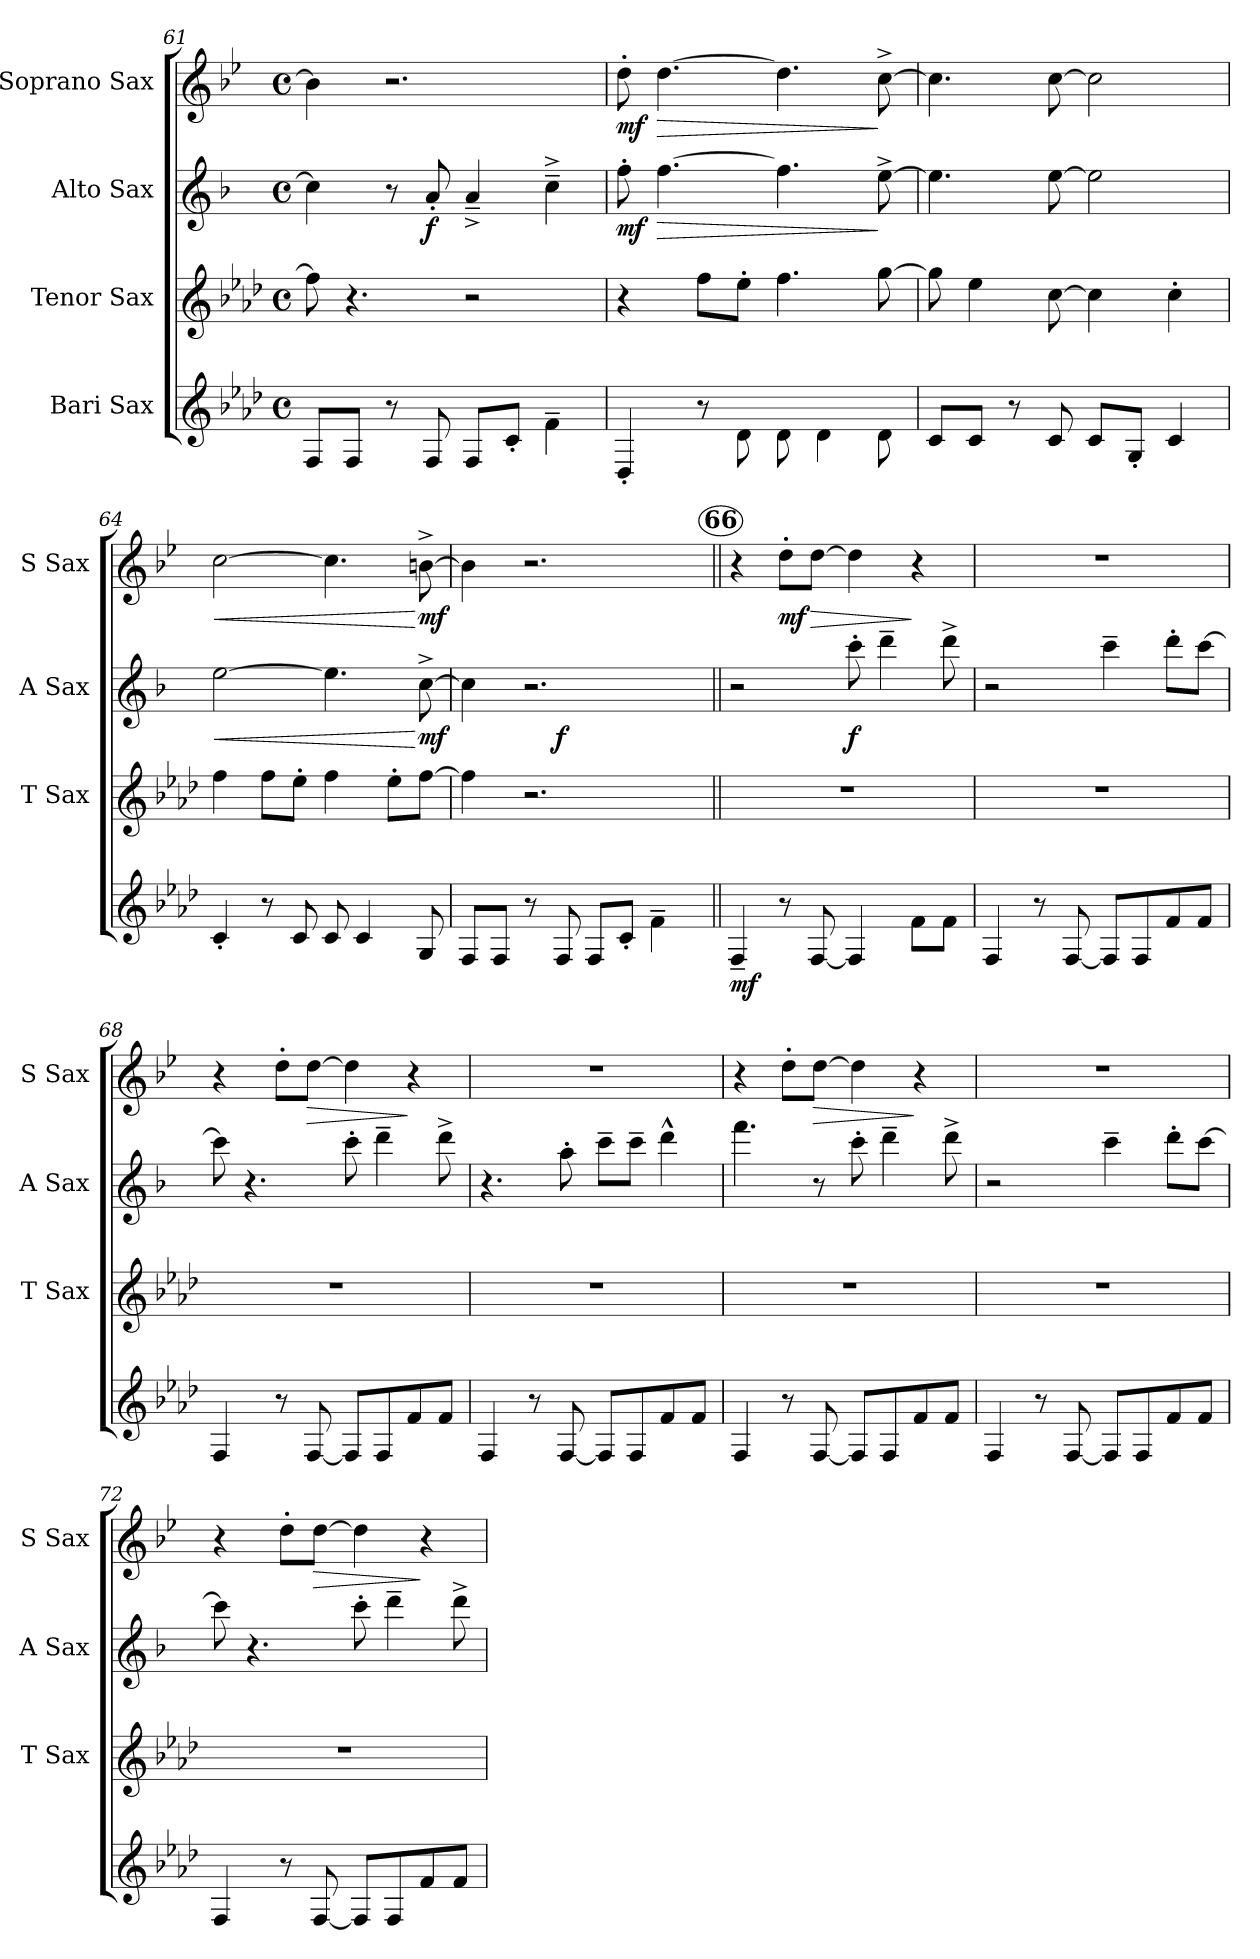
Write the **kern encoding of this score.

**kern	**dynam	**kern	**kern	**dynam	**kern	**dynam
*part4	*part4	*part3	*part2	*part2	*part1	*part1
*staff4	*staff4	*staff3	*staff2	*staff2	*staff1	*staff1
*I"Bari Sax	*	*I"Tenor Sax	*I"Alto Sax	*	*I"Soprano Sax	*
*	*	*I'T Sax	*I'A Sax	*	*I'S Sax	*
*clefG2	*	*clefG2	*clefG2	*	*clefG2	*
*ITrd12c21	*	*ITrd8c14	*ITrd5c9	*	*ITrd1c2	*
*k[b-e-a-d-]	*	*k[b-e-a-d-]	*k[b-e-a-d-]	*	*k[b-e-a-d-]	*
*A-:	*	*A-:	*A-:	*	*A-:	*
*M4/4	*	*M4/4	*M4/4	*	*M4/4	*
*met(c)	*	*met(c)	*met(c)	*	*met(c)	*
=61	=61	=61	=61	=61	=61	=61
8FF/L	.	8f\]	4e-\]	.	4a\]	.
8FF/J	.	4.r	.	.	.	.
8r	.	.	8r	.	2.r	.
!	!	!	!	!LO:DY:b	!	!
8FF/	.	.	8c'</	f	.	.
8FF/L	.	2r	4c^<~</	.	.	.
8C'</J	.	.	.	.	.	.
4F~>\	.	.	4e-^>~>\	.	.	.
=62	=62	=62	=62	=62	=62	=62
!	!	!	!	!LO:DY:b	!	!LO:DY:b
4DD-'</	.	4r	8a-'>\	mf	8cc'>\	mf
!	!	!	!	!LO:HP:b	!	!LO:HP:b
.	.	.	[4.a-\	>	[4.cc\	>
8r	.	8f\L	.	.	.	.
8D-\	.	8e-'>\J	.	.	.	.
8D-\	.	4.f\	4.a-\]	.	4.cc\]	.
4D-\	.	.	.	.	.	.
8D-\	.	[8g\	[8g^>\	]	[8b-^>\	]
=63	=63	=63	=63	=63	=63	=63
8C/L	.	8g\]	4.g\]	.	4.b-\]	.
8C/J	.	4e-\	.	.	.	.
8r	.	.	.	.	.	.
8C/	.	[8c\	[8g\	.	[8b-\	.
8C/L	.	4c\]	2g\]	.	2b-\]	.
8GG'</J	.	.	.	.	.	.
4C/	.	4c'>\	.	.	.	.
=64	=64	=64	=64	=64	=64	=64
!	!	!	!	!LO:HP:b	!	!LO:HP:b
4C'</	.	4f\	(<[2g\	<	(<[2b-\	<
8r	.	8f\L	.	.	.	.
8C/	.	8e-'>\J	.	.	.	.
8C/	.	4f\	4.g\]	.	4.b-\]	.
4C/	.	.	.	.	.	.
.	.	8e-'>\L	.	.	.	.
!	!	!	!	!LO:DY:n=1:b	!	!LO:DY:n=1:b
8GG/	.	[8f\J	[8e-^>\	[ mf	[8an^>\	[ mf
=65	=65	=65	=65	=65	=65	=65
*	*	*	*^	*	*	*
8FF/L	.	4f\]	4e-\]	4.ryy	.	4a\]	.
8FF/J	.	.	.	.	.	.	.
8r	.	2.r	2.r	.	.	2.r	.
!	!	!	!	!	!LO:DY:b	!	!
8FF/	.	.	.	2ryy	f	.	.
8FF/L	.	.	.	.	.	.	.
8C'</J	.	.	.	.	.	.	.
4F~>\	.	.	.	.	.	.	.
.	.	.	.	8ryy	.	.	.
!!LO:PB:g=z
!!LO:REH:place=s1:a:B:enc=circle:fs=11.9:t=66
=66||	=66||	=66||	=66||	=66||	=66||	=66||	=66||
!	!LO:DY:b	!	!	!	!	!	!
*	*	*	*v	*v	*	*	*
4FF~</	mf	1r	2r	.	4r	.
!	!	!	!	!	!	!LO:DY:b
8r	.	.	.	.	8cc'>\L	mf
!	!	!	!	!	!	!LO:HP:b
[8FF/	.	.	.	.	[8cc\J	>
!	!	!	!	!LO:DY:b	!	!
4FF/]	.	.	8ee-'>\	f	4cc\]	.
.	.	.	4ff~>\	.	.	.
8F\L	.	.	.	.	4r	]
8F\J	.	.	8ff^>\	.	.	.
=67	=67	=67	=67	=67	=67	=67
4FF/	.	1r	2r	.	1r	.
8r	.	.	.	.	.	.
[8FF/	.	.	.	.	.	.
8FF/L]	.	.	4ee-~>\	.	.	.
8FF/	.	.	.	.	.	.
8F/	.	.	8ff'>\L	.	.	.
8F/J	.	.	[8ee-\J	.	.	.
=68	=68	=68	=68	=68	=68	=68
4FF/	.	1r	8ee-\]	.	4r	.
.	.	.	4.r	.	.	.
8r	.	.	.	.	8cc'>\L	.
!	!	!	!	!	!	!LO:HP:b
[8FF/	.	.	.	.	[8cc\J	>
8FF/L]	.	.	8ee-'>\	.	4cc\]	.
8FF/	.	.	4ff~>\	.	.	.
8F/	.	.	.	.	4r	]
8F/J	.	.	8ff^>\	.	.	.
=69	=69	=69	=69	=69	=69	=69
4FF/	.	1r	4.r	.	1r	.
8r	.	.	.	.	.	.
[8FF/	.	.	8cc'>\	.	.	.
8FF/L]	.	.	8ee-~>\L	.	.	.
8FF/	.	.	8ee-~>\J	.	.	.
8F/	.	.	4ff^^>\	.	.	.
8F/J	.	.	.	.	.	.
=70	=70	=70	=70	=70	=70	=70
4FF/	.	1r	(>4.aa-\	.	4r	.
8r	.	.	.	.	8cc'>\L	.
!	!	!	!	!	!	!LO:HP:b
[8FF/	.	.	8r	.	[8cc\J	>
8FF/L]	.	.	8ee-'>\	.	4cc\]	.
8FF/	.	.	4ff~>\	.	.	.
8F/	.	.	.	.	4r	]
8F/J	.	.	8ff^>\	.	.	.
=71	=71	=71	=71	=71	=71	=71
4FF/	.	1r	2r	.	1r	.
8r	.	.	.	.	.	.
[8FF/	.	.	.	.	.	.
8FF/L]	.	.	4ee-~>\	.	.	.
8FF/	.	.	.	.	.	.
8F/	.	.	8ff'>\L	.	.	.
8F/J	.	.	[8ee-\J	.	.	.
!!LO:LB:g=z
=72	=72	=72	=72	=72	=72	=72
4FF/	.	1r	8ee-\]	.	4r	.
.	.	.	4.r	.	.	.
8r	.	.	.	.	8cc'>\L	.
!	!	!	!	!	!	!LO:HP:b
[8FF/	.	.	.	.	[8cc\J	>
8FF/L]	.	.	8ee-'>\	.	4cc\]	.
8FF/	.	.	4ff~>\	.	.	.
8F/	.	.	.	.	4r	]
8F/J	.	.	8ff^>\	.	.	.
=	=	=	=	=	=	=
*-	*-	*-	*-	*-	*-	*-
